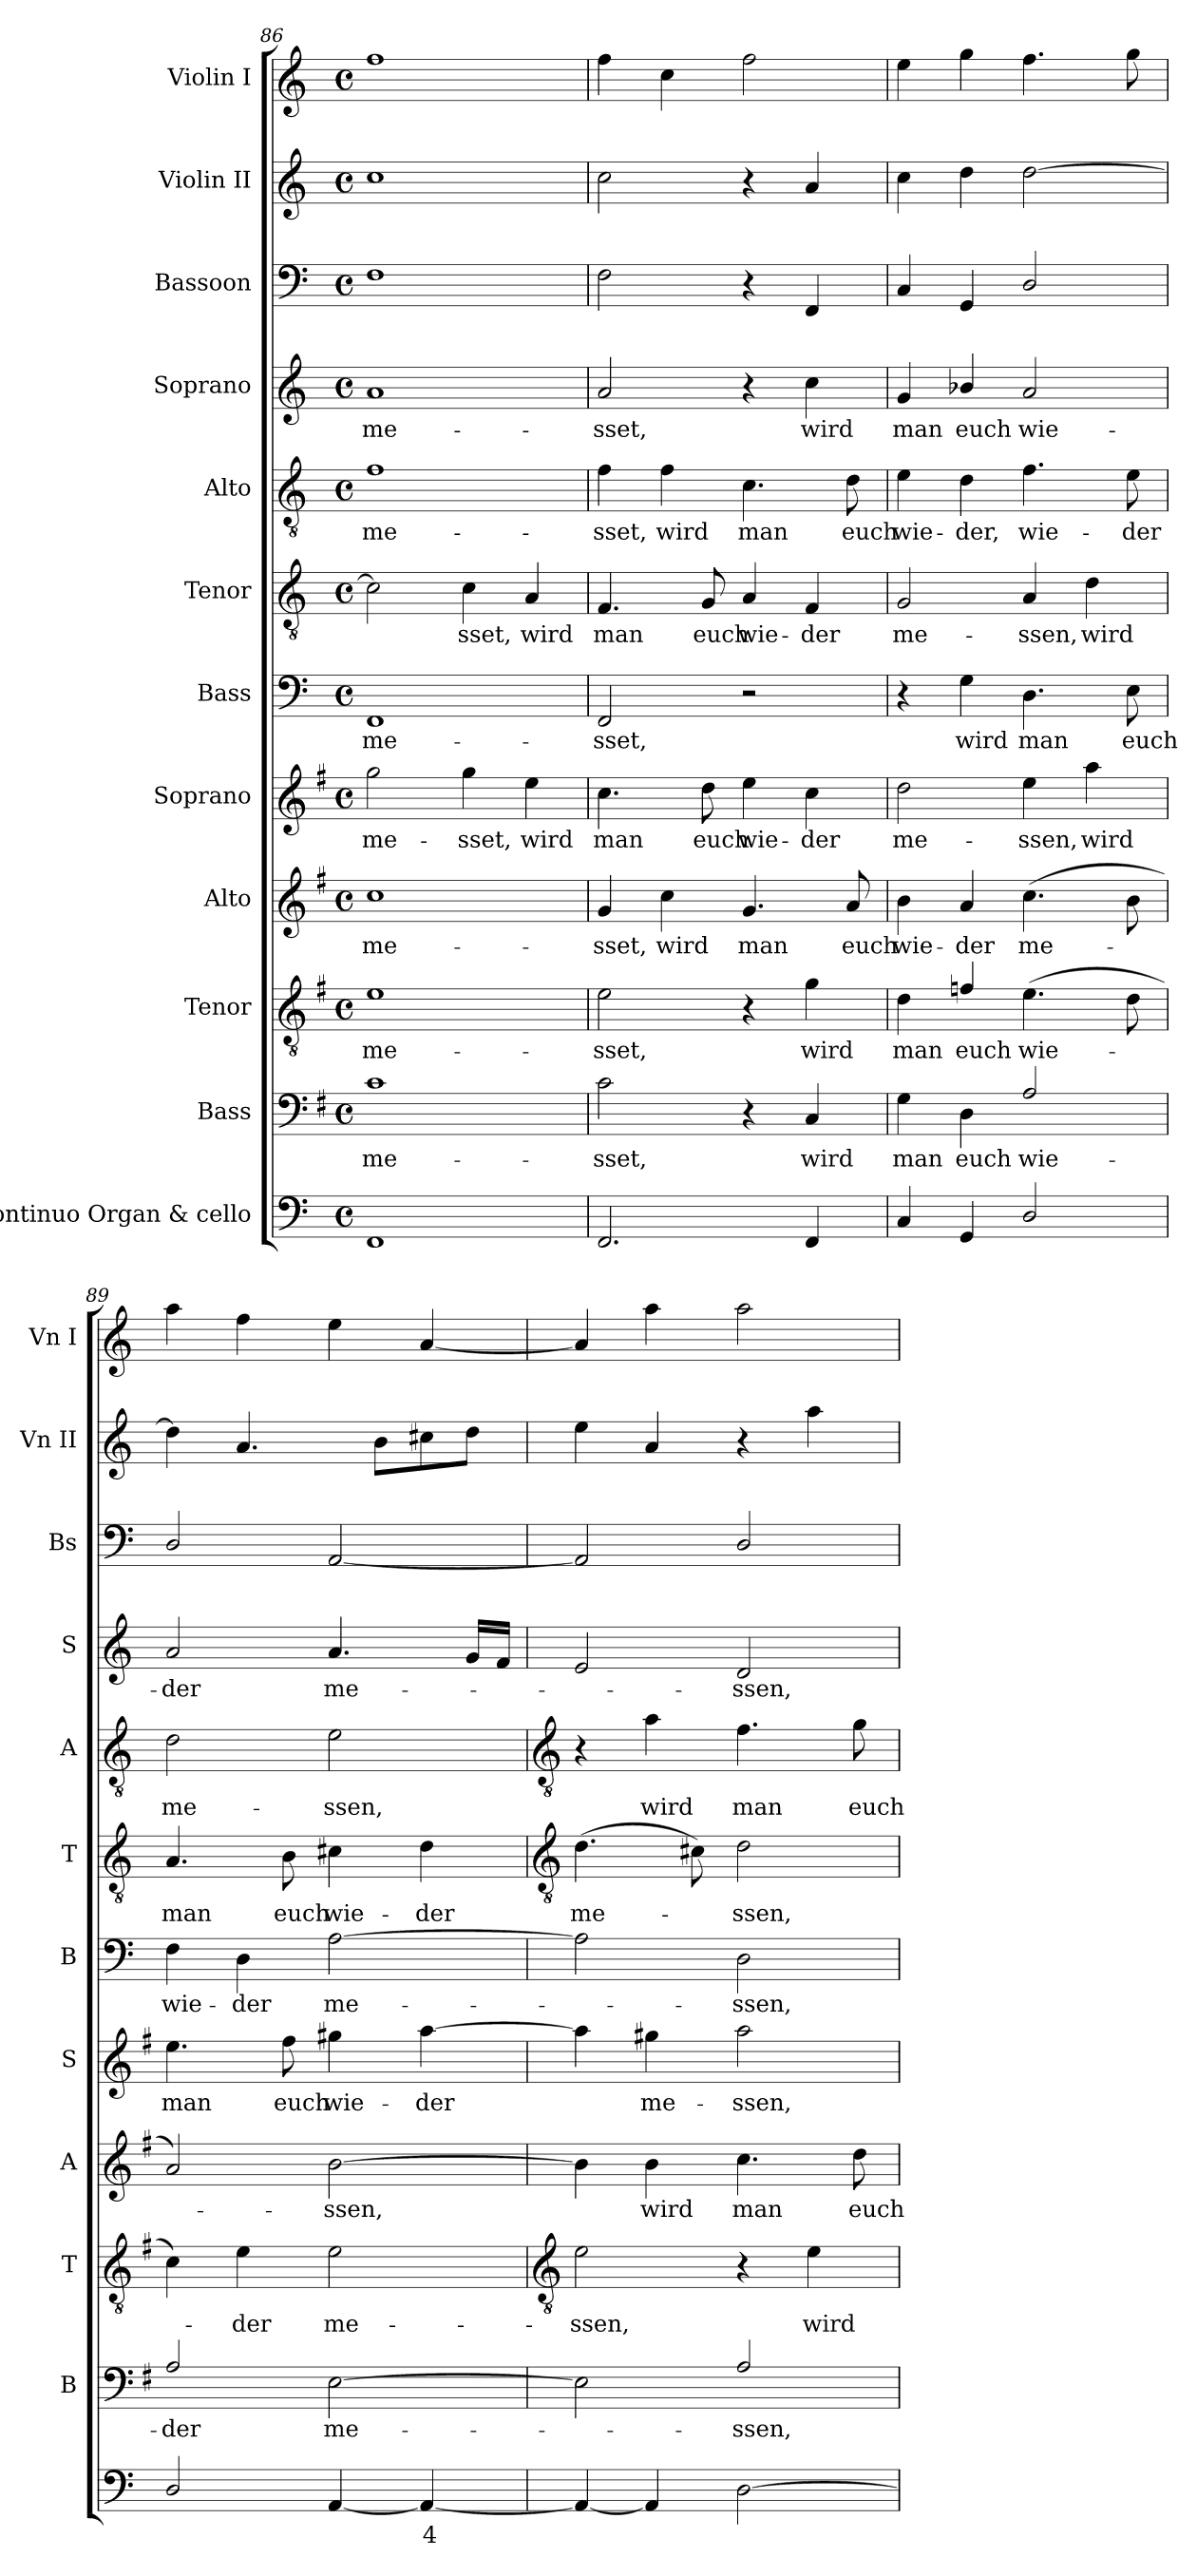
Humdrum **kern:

**kern	**text	**kern	**text	**kern	**text	**kern	**text	**kern	**text	**kern	**text	**kern	**text	**kern	**text	**kern	**text	**kern	**kern	**kern
*part12	*part12	*part11	*part11	*part10	*part10	*part9	*part9	*part8	*part8	*part7	*part7	*part6	*part6	*part5	*part5	*part4	*part4	*part3	*part2	*part1
*staff12	*staff12	*staff11	*staff11	*staff10	*staff10	*staff9	*staff9	*staff8	*staff8	*staff7	*staff7	*staff6	*staff6	*staff5	*staff5	*staff4	*staff4	*staff3	*staff2	*staff1
*I"Continuo Organ & cello	*	*I"Bass	*	*I"Tenor	*	*I"Alto	*	*I"Soprano	*	*I"Bass	*	*I"Tenor	*	*I"Alto	*	*I"Soprano	*	*I"Bassoon	*I"Violin II	*I"Violin I
*	*	*I'B	*	*I'T	*	*I'A	*	*I'S	*	*I'B	*	*I'T	*	*I'A	*	*I'S	*	*I'Bs	*I'Vn II	*I'Vn I
*clefF4	*	*clefF4	*	*clefGv2	*	*clefG2	*	*clefG2	*	*clefF4	*	*clefGv2	*	*clefGv2	*	*clefG2	*	*clefF4	*clefG2	*clefG2
*	*	*ITrd4c7	*	*ITrd4c7	*	*ITrd4c7	*	*ITrd4c7	*	*	*	*	*	*	*	*	*	*	*	*
*k[]	*	*k[]	*	*k[]	*	*k[]	*	*k[]	*	*k[]	*	*k[]	*	*k[]	*	*k[]	*	*k[]	*k[]	*k[]
*C:	*	*C:	*	*C:	*	*C:	*	*C:	*	*C:	*	*C:	*	*C:	*	*C:	*	*C:	*C:	*C:
*M4/4	*	*M4/4	*	*M4/4	*	*M4/4	*	*M4/4	*	*M4/4	*	*M4/4	*	*M4/4	*	*M4/4	*	*M4/4	*M4/4	*M4/4
*met(c)	*	*met(c)	*	*met(c)	*	*met(c)	*	*met(c)	*	*met(c)	*	*met(c)	*	*met(c)	*	*met(c)	*	*met(c)	*met(c)	*met(c)
=86	=86	=86	=86	=86	=86	=86	=86	=86	=86	=86	=86	=86	=86	=86	=86	=86	=86	=86	=86	=86
!	!	!	!LO:LY:b	!	!LO:LY:b	!	!LO:LY:b	!	!LO:LY:b	!	!LO:LY:b	!	!	!	!LO:LY:b	!	!LO:LY:b	!	!	!
1FF	.	1F	me-	1A	me-	1f	me-	2cc	me-	1FF	me-	2c]	.	1f	me-	1a	me-	1F	1cc	1ff
!	!	!	!	!	!	!	!	!	!LO:LY:b	!	!	!	!LO:LY:b	!	!	!	!	!	!	!
.	.	.	.	.	.	.	.	4cc	-sset,	.	.	4c	sset,	.	.	.	.	.	.	.
!	!	!	!	!	!	!	!	!	!LO:LY:b	!	!	!	!LO:LY:b	!	!	!	!	!	!	!
.	.	.	.	.	.	.	.	4a	wird	.	.	4A	wird	.	.	.	.	.	.	.
=87	=87	=87	=87	=87	=87	=87	=87	=87	=87	=87	=87	=87	=87	=87	=87	=87	=87	=87	=87	=87
!	!	!	!LO:LY:b	!	!LO:LY:b	!	!LO:LY:b	!	!LO:LY:b	!	!LO:LY:b	!	!LO:LY:b	!	!LO:LY:b	!	!LO:LY:b	!	!	!
2.FF	.	2F	-sset,	2A	-sset,	4c	-sset,	4.f	man	2FF	-sset,	4.F	man	4f	-sset,	2a	-sset,	2F	2cc	4ff
!	!	!	!	!	!	!	!LO:LY:b	!	!	!	!	!	!	!	!LO:LY:b	!	!	!	!	!
.	.	.	.	.	.	4f	wird	.	.	.	.	.	.	4f	wird	.	.	.	.	4cc
!	!	!	!	!	!	!	!	!	!LO:LY:b	!	!	!	!LO:LY:b	!	!	!	!	!	!	!
.	.	.	.	.	.	.	.	8g	euch	.	.	8G	euch	.	.	.	.	.	.	.
!	!	!	!	!	!	!	!LO:LY:b	!	!LO:LY:b	!	!	!	!LO:LY:b	!	!LO:LY:b	!	!	!	!	!
.	.	4r	.	4r	.	4.c	man	4a	wie-	2r	.	4A	wie-	4.c	man	4r	.	4r	4r	2ff
!	!	!	!LO:LY:b	!	!LO:LY:b	!	!	!	!LO:LY:b	!	!	!	!LO:LY:b	!	!	!	!LO:LY:b	!	!	!
4FF	.	4FF	wird	4c	wird	.	.	4f	-der	.	.	4F	-der	.	.	4cc	wird	4FF	4a	.
!	!	!	!	!	!	!	!LO:LY:b	!	!	!	!	!	!	!	!LO:LY:b	!	!	!	!	!
.	.	.	.	.	.	8d	euch	.	.	.	.	.	.	8d	euch	.	.	.	.	.
=88	=88	=88	=88	=88	=88	=88	=88	=88	=88	=88	=88	=88	=88	=88	=88	=88	=88	=88	=88	=88
!	!	!	!LO:LY:b	!	!LO:LY:b	!	!LO:LY:b	!	!LO:LY:b	!	!	!	!LO:LY:b	!	!LO:LY:b	!	!LO:LY:b	!	!	!
4C	.	4C	man	4G	man	4e	wie-	2g	me-	4r	.	2G	me-	4e	wie-	4g	man	4C	4cc	4ee
!	!	!	!LO:LY:b	!	!LO:LY:b	!	!LO:LY:b	!	!	!	!LO:LY:b	!	!	!	!LO:LY:b	!	!LO:LY:b	!	!	!
4GG	.	4GG	euch	4B-X/	euch	4d	-der	.	.	4G	wird	.	.	4d	-der,	4b-X/	euch	4GG	4dd	4gg
!	!	!	!LO:LY:b	!	!LO:LY:b	!	!LO:LY:b	!	!LO:LY:b	!	!LO:LY:b	!	!LO:LY:b	!	!LO:LY:b	!	!LO:LY:b	!	!	!
2D/	.	2D/	wie-	(<4.A	wie-	(<4.f	me-	4a	-ssen,	4.D	man	4A	-ssen,	4.f	wie-	2a	wie-	2D/	[2dd	4.ff
!	!	!	!	!	!	!	!	!	!LO:LY:b	!	!	!	!LO:LY:b	!	!	!	!	!	!	!
.	.	.	.	.	.	.	.	4dd	wird	.	.	4d	wird	.	.	.	.	.	.	.
!	!	!	!	!	!	!	!	!	!	!	!LO:LY:b	!	!	!	!LO:LY:b	!	!	!	!	!
.	.	.	.	8G	.	8e	.	.	.	8E	euch	.	.	8e	-der	.	.	.	.	8gg
=89	=89	=89	=89	=89	=89	=89	=89	=89	=89	=89	=89	=89	=89	=89	=89	=89	=89	=89	=89	=89
!	!	!	!LO:LY:b	!	!	!	!	!	!LO:LY:b	!	!LO:LY:b	!	!LO:LY:b	!	!LO:LY:b	!	!LO:LY:b	!	!	!
2D/	.	2D/	-der	4F)	.	2d)	.	4.a	man	4F	wie-	4.A	man	2d	me-	2a	-der	2D/	4dd]	4aa
!	!	!	!	!	!LO:LY:b	!	!	!	!	!	!LO:LY:b	!	!	!	!	!	!	!	!	!
.	.	.	.	4A	der	.	.	.	.	4D	-der	.	.	.	.	.	.	.	4.a	4ff
!	!	!	!	!	!	!	!	!	!LO:LY:b	!	!	!	!LO:LY:b	!	!	!	!	!	!	!
.	.	.	.	.	.	.	.	8b	euch	.	.	8B	euch	.	.	.	.	.	.	.
!	!	!	!LO:LY:b	!	!LO:LY:b	!	!LO:LY:b	!	!LO:LY:b	!	!LO:LY:b	!	!LO:LY:b	!	!LO:LY:b	!	!LO:LY:b	!	!	!
[4AA	.	[2AA	me-	2A	me-	[2e	ssen,	4cc#X	wie-	[2A	me-	4c#X	wie-	2e	-ssen,	4.a	me-	[2AA	.	4ee
.	.	.	.	.	.	.	.	.	.	.	.	.	.	.	.	.	.	.	8bL	.
!	!LO:LY:b	!	!	!	!	!	!	!	!LO:LY:b	!	!	!	!LO:LY:b	!	!	!	!	!	!	!
4AA_	4	.	.	.	.	.	.	[4dd	-der	.	.	4d	-der	.	.	.	.	.	8cc#X	[4a
.	.	.	.	.	.	.	.	.	.	.	.	.	.	.	.	16gLL	.	.	8ddJ	.
.	.	.	.	.	.	.	.	.	.	.	.	.	.	.	.	16fJJ	.	.	.	.
!!LO:LB:g=z
=90	=90	=90	=90	=90	=90	=90	=90	=90	=90	=90	=90	=90	=90	=90	=90	=90	=90	=90	=90	=90
*	*	*	*	*clefGv2	*	*	*	*	*	*	*	*clefGv2	*	*clefGv2	*	*	*	*	*	*
!	!	!	!	!	!LO:LY:b	!	!	!	!	!	!	!	!LO:LY:b	!	!	!	!	!	!	!
4AA_	.	2AA]	.	2A	-ssen,	4e]	.	4dd]	.	2A]	.	(>4.d	me-	4r	.	2e	.	2AA]	4ee	4a]
!	!	!	!	!	!	!	!LO:LY:b	!	!LO:LY:b	!	!	!	!	!	!LO:LY:b	!	!	!	!	!
4AA]	.	.	.	.	.	4e	wird	4cc#X	me-	.	.	.	.	4a	wird	.	.	.	4a	4aa
.	.	.	.	.	.	.	.	.	.	.	.	8c#X)	.	.	.	.	.	.	.	.
!	!	!	!LO:LY:b	!	!	!	!LO:LY:b	!	!LO:LY:b	!	!LO:LY:b	!	!LO:LY:b	!	!LO:LY:b	!	!LO:LY:b	!	!	!
[2D\	.	2D/	ssen,	4r	.	4.f	man	2dd	-ssen,	2D	ssen,	2d	ssen,	4.f	man	2d	ssen,	2D/	4r	2aa
!	!	!	!	!	!LO:LY:b	!	!	!	!	!	!	!	!	!	!	!	!	!	!	!
.	.	.	.	4A	wird	.	.	.	.	.	.	.	.	.	.	.	.	.	4aa	.
!	!	!	!	!	!	!	!LO:LY:b	!	!	!	!	!	!	!	!LO:LY:b	!	!	!	!	!
.	.	.	.	.	.	8g	euch	.	.	.	.	.	.	8g	euch	.	.	.	.	.
=	=	=	=	=	=	=	=	=	=	=	=	=	=	=	=	=	=	=	=	=
*-	*-	*-	*-	*-	*-	*-	*-	*-	*-	*-	*-	*-	*-	*-	*-	*-	*-	*-	*-	*-
